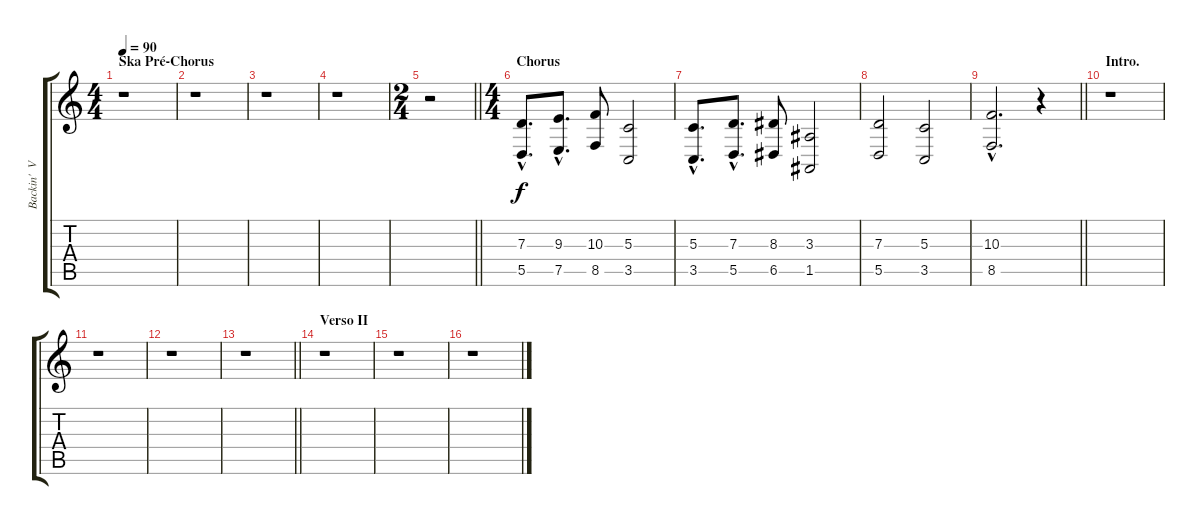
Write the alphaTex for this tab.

\track ("Backin'  Vocals" "Backin'  V") {instrument flute}
\staff {score tabs}
\tuning (E4 B3 G3 D3 A2 E2) {hide}
\ts (4 4)
\section ("" "Ska Pré-Chorus")
\tempo 90
\clef g2
\ks c
r.1{dy f} |
r.1 |
r.1 |
r.1 |
\ts (2 4)
\barLineRight lightlight
r.2 |
\ts (4 4)
\section ("" "Chorus")
(7.3{hac} 5.5{hac}).8{d} (9.3{hac} 7.5{hac}).8{d} (10.3 8.5).8 (5.3 3.5).2 |
(5.3{hac} 3.5{hac}).8{d} (7.3{hac} 5.5{hac}).8{d} (8.3 6.5).8 (3.3 1.5).2 |
(7.3 5.5).2 (5.3 3.5).2 |
\barLineRight lightlight
(10.3{hac} 8.5{hac}).2{d} r.4 |
\section ("" "Intro.")
r.1 |
r.1 |
r.1 |
\barLineRight lightlight
r.1 |
\section ("" "Verso II")
r.1 |
r.1 |
r.1
